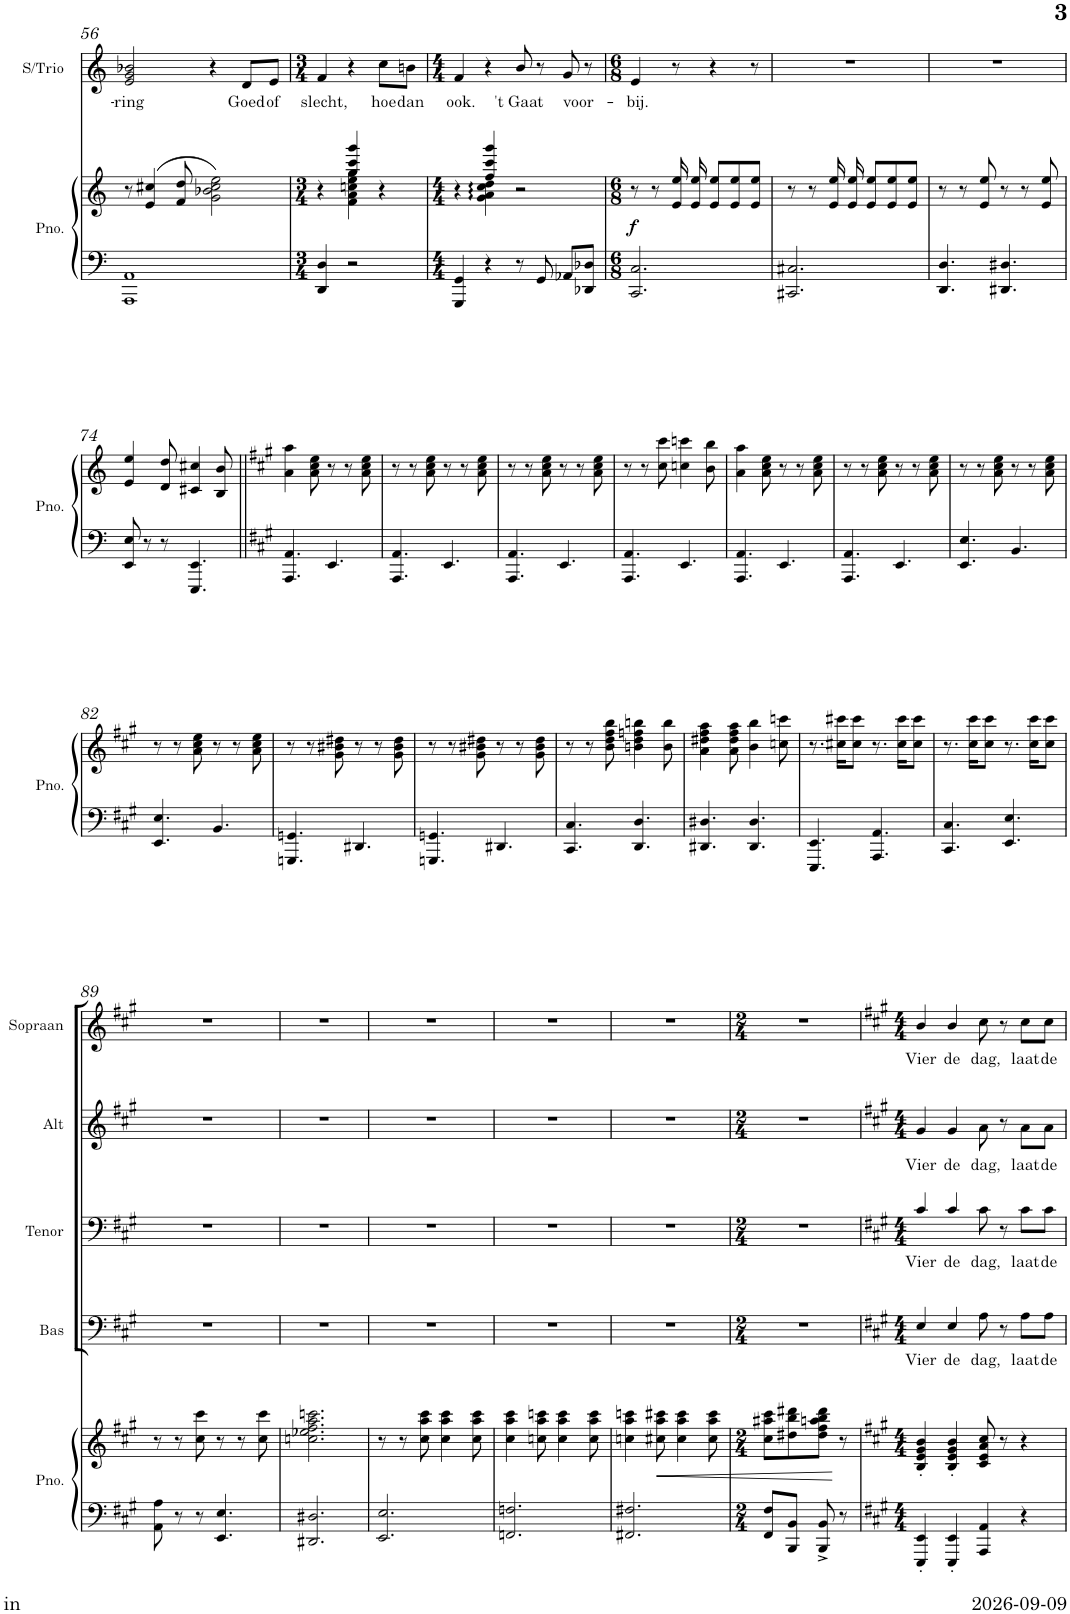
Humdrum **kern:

**kern	**kern	**dynam	**kern	**text	**kern	**text	**kern	**text	**kern	**text	**kern	**text
*part6	*part6	*part6	*part5	*part5	*part4	*part4	*part3	*part3	*part2	*part2	*part1	*part1
*staff7	*staff6	*staff6/7	*staff5	*staff5	*staff4	*staff4	*staff3	*staff3	*staff2	*staff2	*staff1	*staff1
*I"Piano	*	*	*I"Bas	*	*I"Tenor	*	*I"Alt	*	*I"Sopraan	*	*I"Solo/Trio	*
*I'Pno.	*	*	*I'Bas	*	*I'Tenor	*	*I'Alt	*	*I'Sopraan	*	*I'S/Trio	*
!!LO:PB:g=z
*clefF4	*clefG2	*	*clefF4	*	*clefF4	*	*clefG2	*	*clefG2	*	*clefG2	*
*	*	*	*Trd5c9	*	*Trd5c9	*	*Trd5c9	*	*Trd5c9	*	*Trd1c2	*
*k[]	*k[]	*	*k[]	*	*k[]	*	*k[]	*	*k[]	*	*k[]	*
*M4/4	*M4/4	*	*M4/4	*	*M4/4	*	*M4/4	*	*M4/4	*	*M4/4	*
=56	=56	=56	=56	=56	=56	=56	=56	=56	=56	=56	=56	=56
*^	*	*	*	*	*	*	*	*	*	*	*	*
!	!	!	!	!	!	!	!	!	!	!	!	!	!LO:LY:b
1AA	1AAA	8r	.	1r	.	1r	.	1r	.	1r	.	2e/ 2g/ 2b-X/	-ring
.	.	(4e/ 4cc#X/	.	.	.	.	.	.	.	.	.	.	.
.	.	8f/ 8dd/	.	.	.	.	.	.	.	.	.	.	.
.	.	2g\ 2b-X\ 2cc#\ 2ee\)	.	.	.	.	.	.	.	.	.	4r	.
!	!	!	!	!	!	!	!	!	!	!	!	!	!LO:LY:b
.	.	.	.	.	.	.	.	.	.	.	.	8d/L	Goed
!	!	!	!	!	!	!	!	!	!	!	!	!	!LO:LY:b
.	.	.	.	.	.	.	.	.	.	.	.	8e/J	of
*v	*v	*	*	*	*	*	*	*	*	*	*	*	*
=57	=57	=57	=57	=57	=57	=57	=57	=57	=57	=57	=57	=57
*M3/4	*M3/4	*	*M3/4	*	*M3/4	*	*M3/4	*	*M3/4	*	*M3/4	*
*	*^	*	*	*	*	*	*	*	*	*	*	*
!	!	!	!	!	!	!	!	!	!	!	!	!	!LO:LY:b
4DD/ 4D/	4r	4ryy	.	2.r	.	2.r	.	2.r	.	2.r	.	4f/	slecht,
2r	4gg/ 4ccc/ 4ggg/	4f\ 4a\ 4ccn\ 4ee\ 4gg\	.	.	.	.	.	.	.	.	.	4r	.
!	!	!	!	!	!	!	!	!	!	!	!	!	!LO:LY:b
.	4r	4ryy	.	.	.	.	.	.	.	.	.	8cc\L	hoe
!	!	!	!	!	!	!	!	!	!	!	!	!	!LO:LY:b
.	.	.	.	.	.	.	.	.	.	.	.	8bn\J	dan
=58	=58	=58	=58	=58	=58	=58	=58	=58	=58	=58	=58	=58	=58
*M4/4	*M4/4	*	*	*M4/4	*	*M4/4	*	*M4/4	*	*M4/4	*	*M4/4	*
!	!	!	!	!	!	!	!	!	!	!	!	!	!LO:LY:b
4GGG/ 4GG/	4r	4ryy	.	1r	.	1r	.	1r	.	1r	.	4f/	ook.
4r	4g\: 4a\: 4cc\: 4dd\:	4ff/ 4ccc/ 4ggg/	.	.	.	.	.	.	.	.	.	4r	.
!	!	!	!	!	!	!	!	!	!	!	!	!	!LO:LY:b
8r	2r	2ryy	.	.	.	.	.	.	.	.	.	8b/	't Gaat
8GG/	.	.	.	.	.	.	.	.	.	.	.	8r	.
!	!	!	!	!	!	!	!	!	!	!	!	!	!LO:LY:b
8AA-X/L	.	.	.	.	.	.	.	.	.	.	.	8g/	voor-
8DD-X/ 8D-X/J	.	.	.	.	.	.	.	.	.	.	.	8r	.
*	*v	*v	*	*	*	*	*	*	*	*	*	*	*
=71	=71	=71	=71	=71	=71	=71	=71	=71	=71	=71	=71	=71
*M6/8	*M6/8	*	*M6/8	*	*M6/8	*	*M6/8	*	*M6/8	*	*M6/8	*
!	!	!LO:DY:a=2	!	!	!	!	!	!	!	!	!	!LO:LY:b
2.CC/ 2.C/	8r	f	2.r	.	2.r	.	2.r	.	2.r	.	4e/	-bij.
.	8r	.	.	.	.	.	.	.	.	.	.	.
.	16e/ 16ee/	.	.	.	.	.	.	.	.	.	8r	.
.	16e/ 16ee/	.	.	.	.	.	.	.	.	.	.	.
.	8e/ 8ee/L	.	.	.	.	.	.	.	.	.	4r	.
.	8e/ 8ee/	.	.	.	.	.	.	.	.	.	.	.
.	8e/ 8ee/J	.	.	.	.	.	.	.	.	.	8r	.
=72	=72	=72	=72	=72	=72	=72	=72	=72	=72	=72	=72	=72
2.CC#X/ 2.C#X/	8r	.	2.r	.	2.r	.	2.r	.	2.r	.	2.r	.
.	8r	.	.	.	.	.	.	.	.	.	.	.
.	16e/ 16ee/	.	.	.	.	.	.	.	.	.	.	.
.	16e/ 16ee/	.	.	.	.	.	.	.	.	.	.	.
.	8e/ 8ee/L	.	.	.	.	.	.	.	.	.	.	.
.	8e/ 8ee/	.	.	.	.	.	.	.	.	.	.	.
.	8e/ 8ee/J	.	.	.	.	.	.	.	.	.	.	.
=73	=73	=73	=73	=73	=73	=73	=73	=73	=73	=73	=73	=73
4.DD/ 4.D/	8r	.	2.r	.	2.r	.	2.r	.	2.r	.	2.r	.
.	8r	.	.	.	.	.	.	.	.	.	.	.
.	8e/ 8ee/	.	.	.	.	.	.	.	.	.	.	.
4.DD#X/ 4.D#X/	8r	.	.	.	.	.	.	.	.	.	.	.
.	8r	.	.	.	.	.	.	.	.	.	.	.
.	8e/ 8ee/	.	.	.	.	.	.	.	.	.	.	.
!!LO:LB:g=z
=74	=74	=74	=74	=74	=74	=74	=74	=74	=74	=74	=74	=74
8EE/ 8E/	4e/ 4ee/	.	2.r	.	2.r	.	2.r	.	2.r	.	2.r	.
8r	.	.	.	.	.	.	.	.	.	.	.	.
8r	8d/ 8dd/	.	.	.	.	.	.	.	.	.	.	.
4.EEE/ 4.EE/	4c#X/ 4cc#X/	.	.	.	.	.	.	.	.	.	.	.
.	8B/ 8b/	.	.	.	.	.	.	.	.	.	.	.
=75||	=75||	=75||	=75||	=75||	=75||	=75||	=75||	=75||	=75||	=75||	=75||	=75||
*k[f#c#g#]	*k[f#c#g#]	*	*k[f#c#g#]	*	*k[f#c#g#]	*	*k[f#c#g#]	*	*k[f#c#g#]	*	*k[f#c#g#]	*
4.AAA/ 4.AA/	4a\ 4aa\	.	2.r	.	2.r	.	2.r	.	2.r	.	2.r	.
.	8a\ 8cc#\ 8ee\	.	.	.	.	.	.	.	.	.	.	.
4.EE/	8r	.	.	.	.	.	.	.	.	.	.	.
.	8r	.	.	.	.	.	.	.	.	.	.	.
.	8a\ 8cc#\ 8ee\	.	.	.	.	.	.	.	.	.	.	.
=76	=76	=76	=76	=76	=76	=76	=76	=76	=76	=76	=76	=76
4.AAA/ 4.AA/	8r	.	2.r	.	2.r	.	2.r	.	2.r	.	2.r	.
.	8r	.	.	.	.	.	.	.	.	.	.	.
.	8a\ 8cc#\ 8ee\	.	.	.	.	.	.	.	.	.	.	.
4.EE/	8r	.	.	.	.	.	.	.	.	.	.	.
.	8r	.	.	.	.	.	.	.	.	.	.	.
.	8a\ 8cc#\ 8ee\	.	.	.	.	.	.	.	.	.	.	.
=77	=77	=77	=77	=77	=77	=77	=77	=77	=77	=77	=77	=77
4.AAA/ 4.AA/	8r	.	2.r	.	2.r	.	2.r	.	2.r	.	2.r	.
.	8r	.	.	.	.	.	.	.	.	.	.	.
.	8a\ 8cc#\ 8ee\	.	.	.	.	.	.	.	.	.	.	.
4.EE/	8r	.	.	.	.	.	.	.	.	.	.	.
.	8r	.	.	.	.	.	.	.	.	.	.	.
.	8a\ 8cc#\ 8ee\	.	.	.	.	.	.	.	.	.	.	.
=78	=78	=78	=78	=78	=78	=78	=78	=78	=78	=78	=78	=78
4.AAA/ 4.AA/	8r	.	2.r	.	2.r	.	2.r	.	2.r	.	2.r	.
.	8r	.	.	.	.	.	.	.	.	.	.	.
.	8cc#\ 8ccc#\	.	.	.	.	.	.	.	.	.	.	.
4.EE/	4ccn\ 4cccn\	.	.	.	.	.	.	.	.	.	.	.
.	8b\ 8bb\	.	.	.	.	.	.	.	.	.	.	.
=79	=79	=79	=79	=79	=79	=79	=79	=79	=79	=79	=79	=79
4.AAA/ 4.AA/	4a\ 4aa\	.	2.r	.	2.r	.	2.r	.	2.r	.	2.r	.
.	8a\ 8cc#\ 8ee\	.	.	.	.	.	.	.	.	.	.	.
4.EE/	8r	.	.	.	.	.	.	.	.	.	.	.
.	8r	.	.	.	.	.	.	.	.	.	.	.
.	8a\ 8cc#\ 8ee\	.	.	.	.	.	.	.	.	.	.	.
=80	=80	=80	=80	=80	=80	=80	=80	=80	=80	=80	=80	=80
4.AAA/ 4.AA/	8r	.	2.r	.	2.r	.	2.r	.	2.r	.	2.r	.
.	8r	.	.	.	.	.	.	.	.	.	.	.
.	8a\ 8cc#\ 8ee\	.	.	.	.	.	.	.	.	.	.	.
4.EE/	8r	.	.	.	.	.	.	.	.	.	.	.
.	8r	.	.	.	.	.	.	.	.	.	.	.
.	8a\ 8cc#\ 8ee\	.	.	.	.	.	.	.	.	.	.	.
=81	=81	=81	=81	=81	=81	=81	=81	=81	=81	=81	=81	=81
4.EE/ 4.E/	8r	.	2.r	.	2.r	.	2.r	.	2.r	.	2.r	.
.	8r	.	.	.	.	.	.	.	.	.	.	.
.	8a\ 8cc#\ 8ee\	.	.	.	.	.	.	.	.	.	.	.
4.BB/	8r	.	.	.	.	.	.	.	.	.	.	.
.	8r	.	.	.	.	.	.	.	.	.	.	.
.	8a\ 8cc#\ 8ee\	.	.	.	.	.	.	.	.	.	.	.
!!LO:LB:g=z
=82	=82	=82	=82	=82	=82	=82	=82	=82	=82	=82	=82	=82
4.EE/ 4.E/	8r	.	2.r	.	2.r	.	2.r	.	2.r	.	2.r	.
.	8r	.	.	.	.	.	.	.	.	.	.	.
.	8a\ 8cc#\ 8ee\	.	.	.	.	.	.	.	.	.	.	.
4.BB/	8r	.	.	.	.	.	.	.	.	.	.	.
.	8r	.	.	.	.	.	.	.	.	.	.	.
.	8a\ 8cc#\ 8ee\	.	.	.	.	.	.	.	.	.	.	.
=83	=83	=83	=83	=83	=83	=83	=83	=83	=83	=83	=83	=83
4.GGGn/ 4.GGn/	8r	.	2.r	.	2.r	.	2.r	.	2.r	.	2.r	.
.	8r	.	.	.	.	.	.	.	.	.	.	.
.	8g#\ 8b#X\ 8dd#X\	.	.	.	.	.	.	.	.	.	.	.
4.DD#X/	8r	.	.	.	.	.	.	.	.	.	.	.
.	8r	.	.	.	.	.	.	.	.	.	.	.
.	8g#\ 8b#\ 8dd#\	.	.	.	.	.	.	.	.	.	.	.
=84	=84	=84	=84	=84	=84	=84	=84	=84	=84	=84	=84	=84
4.GGGn/ 4.GGn/	8r	.	2.r	.	2.r	.	2.r	.	2.r	.	2.r	.
.	8r	.	.	.	.	.	.	.	.	.	.	.
.	8g#\ 8b#X\ 8dd#X\	.	.	.	.	.	.	.	.	.	.	.
4.DD#X/	8r	.	.	.	.	.	.	.	.	.	.	.
.	8r	.	.	.	.	.	.	.	.	.	.	.
.	8g#\ 8b#\ 8dd#\	.	.	.	.	.	.	.	.	.	.	.
=85	=85	=85	=85	=85	=85	=85	=85	=85	=85	=85	=85	=85
4.CC#/ 4.C#/	8r	.	2.r	.	2.r	.	2.r	.	2.r	.	2.r	.
.	8r	.	.	.	.	.	.	.	.	.	.	.
.	8b\ 8dd\ 8ff#\ 8bb\	.	.	.	.	.	.	.	.	.	.	.
4.DD/ 4.D/	4bn\ 4dd\ 4ffn\ 4bbn\	.	.	.	.	.	.	.	.	.	.	.
.	8b\ 8bb\	.	.	.	.	.	.	.	.	.	.	.
=86	=86	=86	=86	=86	=86	=86	=86	=86	=86	=86	=86	=86
4.DD#X/ 4.D#X/	4a\ 4dd#X\ 4ff#\ 4aa\	.	2.r	.	2.r	.	2.r	.	2.r	.	2.r	.
.	8a\ 8dd#\ 8ff#\ 8aa\	.	.	.	.	.	.	.	.	.	.	.
4.DD#/ 4.D#/	4b\ 4bb\	.	.	.	.	.	.	.	.	.	.	.
.	8ccn\ 8cccn\	.	.	.	.	.	.	.	.	.	.	.
=87	=87	=87	=87	=87	=87	=87	=87	=87	=87	=87	=87	=87
4.EEE/ 4.EE/	8.r	.	2.r	.	2.r	.	2.r	.	2.r	.	2.r	.
.	16cc#X\ 16ccc#X\KL	.	.	.	.	.	.	.	.	.	.	.
.	8cc#\ 8ccc#\J	.	.	.	.	.	.	.	.	.	.	.
4.AAA/ 4.AA/	8.r	.	.	.	.	.	.	.	.	.	.	.
.	16cc#\ 16ccc#\KL	.	.	.	.	.	.	.	.	.	.	.
.	8cc#\ 8ccc#\J	.	.	.	.	.	.	.	.	.	.	.
=88	=88	=88	=88	=88	=88	=88	=88	=88	=88	=88	=88	=88
4.CC#/ 4.C#/	8.r	.	2.r	.	2.r	.	2.r	.	2.r	.	2.r	.
.	16cc#\ 16ccc#\KL	.	.	.	.	.	.	.	.	.	.	.
.	8cc#\ 8ccc#\J	.	.	.	.	.	.	.	.	.	.	.
4.EE/ 4.E/	8.r	.	.	.	.	.	.	.	.	.	.	.
.	16cc#\ 16ccc#\KL	.	.	.	.	.	.	.	.	.	.	.
.	8cc#\ 8ccc#\J	.	.	.	.	.	.	.	.	.	.	.
!!LO:LB:g=z
=89	=89	=89	=89	=89	=89	=89	=89	=89	=89	=89	=89	=89
8AA\ 8A\	8r	.	2.r	.	2.r	.	2.r	.	2.r	.	2.r	.
8r	8r	.	.	.	.	.	.	.	.	.	.	.
8r	8cc#\ 8ccc#\	.	.	.	.	.	.	.	.	.	.	.
4.EE/ 4.E/	8r	.	.	.	.	.	.	.	.	.	.	.
.	8r	.	.	.	.	.	.	.	.	.	.	.
.	8cc#\ 8ccc#\	.	.	.	.	.	.	.	.	.	.	.
=90	=90	=90	=90	=90	=90	=90	=90	=90	=90	=90	=90	=90
2.DD#X/ 2.D#X/	2.ccn\ 2.ee-X\ 2.ff#\ 2.aa\ 2.cccn\	.	2.r	.	2.r	.	2.r	.	2.r	.	2.r	.
=91	=91	=91	=91	=91	=91	=91	=91	=91	=91	=91	=91	=91
2.EE/ 2.E/	8r	.	2.r	.	2.r	.	2.r	.	2.r	.	2.r	.
.	8r	.	.	.	.	.	.	.	.	.	.	.
.	8cc#\ 8aa\ 8ccc#\	.	.	.	.	.	.	.	.	.	.	.
.	4cc#\ 4aa\ 4ccc#\	.	.	.	.	.	.	.	.	.	.	.
.	8cc#\ 8aa\ 8ccc#\	.	.	.	.	.	.	.	.	.	.	.
=92	=92	=92	=92	=92	=92	=92	=92	=92	=92	=92	=92	=92
2.FFn/ 2.Fn/	4cc#\ 4aa\ 4ccc#\	.	2.r	.	2.r	.	2.r	.	2.r	.	2.r	.
.	8ccn\ 8aa\ 8cccn\	.	.	.	.	.	.	.	.	.	.	.
.	4cc\ 4aa\ 4ccc\	.	.	.	.	.	.	.	.	.	.	.
.	8cc\ 8aa\ 8ccc\	.	.	.	.	.	.	.	.	.	.	.
=93	=93	=93	=93	=93	=93	=93	=93	=93	=93	=93	=93	=93
2.FF#X/ 2.F#X/	4ccn\ 4aa\ 4cccn\	.	2.r	.	2.r	.	2.r	.	2.r	.	2.r	.
!	!	!LO:HP:b	!	!	!	!	!	!	!	!	!	!
.	8cc#X\ 8aa\ 8ccc#X\	<	.	.	.	.	.	.	.	.	.	.
.	4cc#\ 4aa\ 4ccc#\	.	.	.	.	.	.	.	.	.	.	.
.	8cc#\ 8aa\ 8ccc#\	.	.	.	.	.	.	.	.	.	.	.
=94	=94	=94	=94	=94	=94	=94	=94	=94	=94	=94	=94	=94
*M2/4	*M2/4	*	*M2/4	*	*M2/4	*	*M2/4	*	*M2/4	*	*M2/4	*
8FF#/ 8F#/L	8cc#\ 8aa#X\ 8ccc#\L	.	2r	.	2r	.	2r	.	2r	.	2r	.
8BBB/ 8BB/J	8dd#X\ 8bb\ 8ddd#X\	.	.	.	.	.	.	.	.	.	.	.
8BBB/^ 8BB/^	8dd#\ 8ff#\ 8aan\ 8bb\ 8ddd#\J	.	.	.	.	.	.	.	.	.	.	.
8r	8r	[	.	.	.	.	.	.	.	.	.	.
=83	=83	=83	=83	=83	=83	=83	=83	=83	=83	=83	=83	=83
*k[f#c#g#]	*k[f#c#g#]	*	*k[f#c#g#]	*	*k[f#c#g#]	*	*k[f#c#g#]	*	*k[f#c#g#]	*	*k[f#c#g#]	*
*M4/4	*M4/4	*	*M4/4	*	*M4/4	*	*M4/4	*	*M4/4	*	*M4/4	*
!	!	!	!	!LO:LY:b	!	!LO:LY:b	!	!LO:LY:b	!	!LO:LY:b	!	!
4EEE/' 4EE/'	4B/' 4e/' 4g#/' 4b/'	.	4E/	Vier	4c#/	Vier	4g#/	Vier	4b/	Vier	1r	.
!	!	!	!	!LO:LY:b	!	!LO:LY:b	!	!LO:LY:b	!	!LO:LY:b	!	!
4EEE/' 4EE/'	4B/' 4e/' 4g#/' 4b/'	.	4E/	de	4c#/	de	4g#/	de	4b/	de	.	.
!	!	!	!	!LO:LY:b	!	!LO:LY:b	!	!LO:LY:b	!	!LO:LY:b	!	!
4AAA/ 4AA/	8c#/ 8e/ 8a/ 8cc#/	.	8A\	dag,	8c#\	dag,	8a\	dag,	8cc#\	dag,	.	.
.	8r	.	8r	.	8r	.	8r	.	8r	.	.	.
!	!	!	!	!LO:LY:b	!	!LO:LY:b	!	!LO:LY:b	!	!LO:LY:b	!	!
4r	4r	.	8A\L	laat	8c#\L	laat	8a\L	laat	8cc#\L	laat	.	.
!	!	!	!	!LO:LY:b	!	!LO:LY:b	!	!LO:LY:b	!	!LO:LY:b	!	!
.	.	.	8A\J	de	8c#\J	de	8a\J	de	8cc#\J	de	.	.
=	=	=	=	=	=	=	=	=	=	=	=	=
*-	*-	*-	*-	*-	*-	*-	*-	*-	*-	*-	*-	*-
